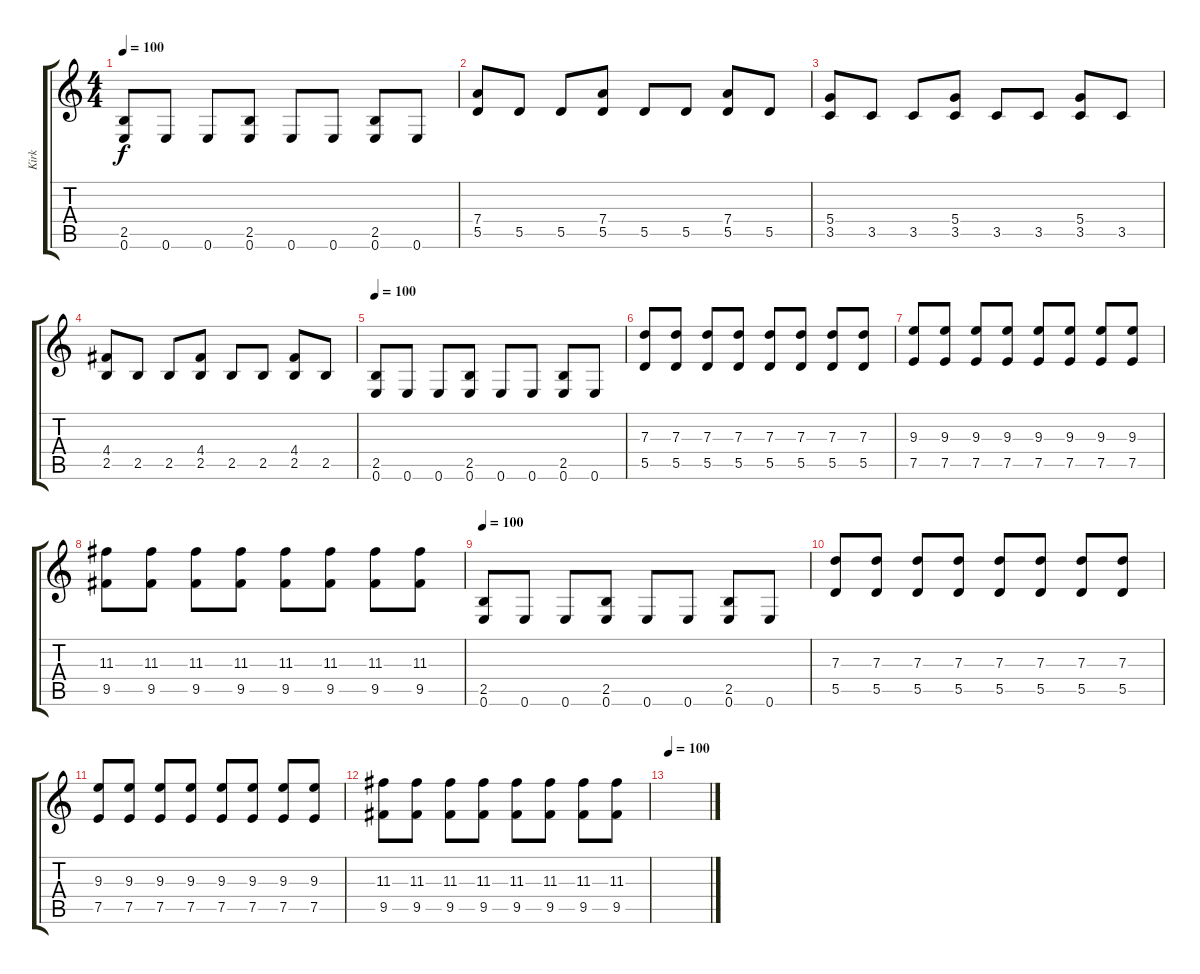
\track ("Kirk" "Kirk") {instrument distortionguitar}
\staff {score tabs}
\tuning (E4 B3 G3 D3 A2 E2) {hide}
\ts (4 4)
\tempo 100
\clef g2
\ks c
(2.5 0.6).8{dy f} 0.6.8 0.6.8 (2.5 0.6).8 0.6.8 0.6.8 (2.5 0.6).8 0.6.8 |
(7.4 5.5).8 5.5.8 5.5.8 (7.4 5.5).8 5.5.8 5.5.8 (7.4 5.5).8 5.5.8 |
(5.4 3.5).8 3.5.8 3.5.8 (5.4 3.5).8 3.5.8 3.5.8 (5.4 3.5).8 3.5.8 |
(4.4 2.5).8 2.5.8 2.5.8 (4.4 2.5).8 2.5.8 2.5.8 (4.4 2.5).8 2.5.8 |
\tempo 100
(2.5 0.6).8{volume 16} 0.6.8 0.6.8 (2.5 0.6).8 0.6.8 0.6.8 (2.5 0.6).8 0.6.8 |
(7.3 5.5).8 (7.3 5.5).8 (7.3 5.5).8 (7.3 5.5).8 (7.3 5.5).8 (7.3 5.5).8 (7.3 5.5).8 (7.3 5.5).8 |
(9.3 7.5).8 (9.3 7.5).8 (9.3 7.5).8 (9.3 7.5).8 (9.3 7.5).8 (9.3 7.5).8 (9.3 7.5).8 (9.3 7.5).8 |
(11.3 9.5).8 (11.3 9.5).8 (11.3 9.5).8 (11.3 9.5).8 (11.3 9.5).8 (11.3 9.5).8 (11.3 9.5).8 (11.3 9.5).8 |
\tempo 100
(2.5 0.6).8{volume 13} 0.6.8 0.6.8 (2.5 0.6).8 0.6.8 0.6.8 (2.5 0.6).8 0.6.8 |
(7.3 5.5).8 (7.3 5.5).8 (7.3 5.5).8 (7.3 5.5).8 (7.3 5.5).8 (7.3 5.5).8 (7.3 5.5).8 (7.3 5.5).8 |
(9.3 7.5).8 (9.3 7.5).8 (9.3 7.5).8 (9.3 7.5).8 (9.3 7.5).8 (9.3 7.5).8 (9.3 7.5).8 (9.3 7.5).8 |
(11.3 9.5).8 (11.3 9.5).8 (11.3 9.5).8 (11.3 9.5).8 (11.3 9.5).8 (11.3 9.5).8 (11.3 9.5).8 (11.3 9.5).8 |
\tempo 100
